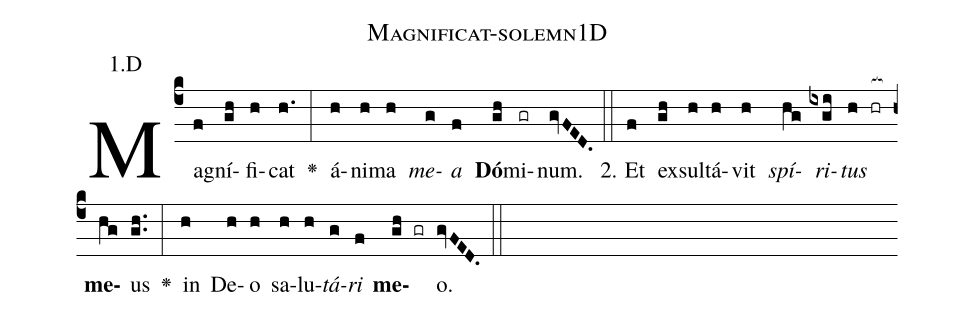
name: Magnificat-solemn1D;
annotation: 1.D;
%%
(c4)Ma(f)gní(gh)fi(h)cat(h.) <v>\greheightstar</v>(:) á(h)ni(h)ma(h) <i>me</i>(g)<i>a</i>(f) <b>Dó</b>(gh)mi(gr)num.(gvFED.) (::)
2. Et(f) ex(gh)sul(h)tá(h)vit(h) <i>spí</i>(hg)<i>ri</i>(ixgi)<i>tus</i>(h hr[ocb:1{]) <b>me</b>(hg[ocb:0}])us(gh..) <v>\greheightstar</v>(:) in(h) De(h)o(h) sa(h)lu(h)<i>tá</i>(g)<i>ri</i>(f) <b>me</b>(gh gr)o.(gvFED.) (::)


%E(h) u(h) o(g) u(f) a(gh) e.(gvFED.) (::)
